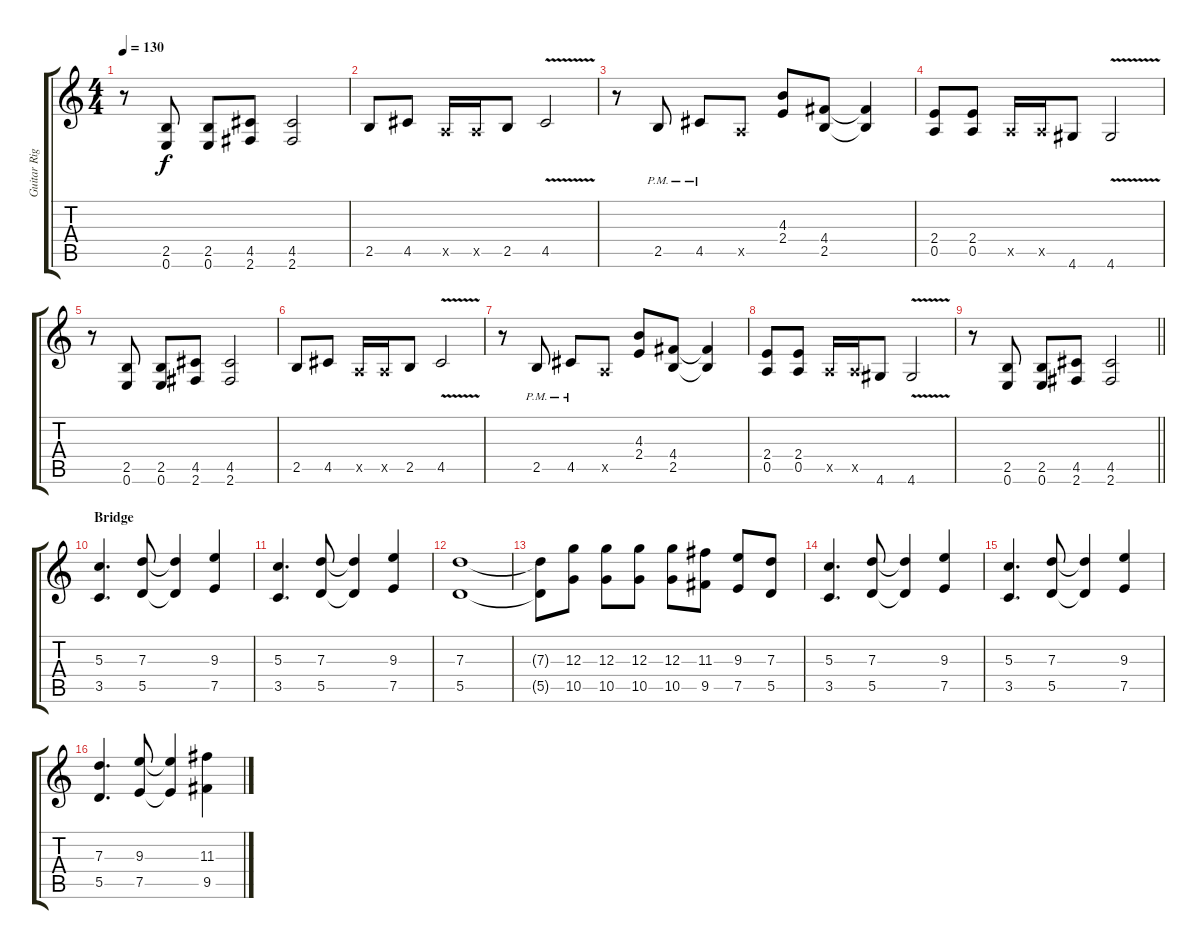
\track ("Guitar Right" "Guitar Rig") {instrument overdrivenguitar}
\staff {score tabs}
\tuning (E4 B3 G3 D3 A2 E2) {hide}
\ts (4 4)
\tempo 130
\clef g2
\ks c
r.8{dy f} (2.5 0.6).8 (2.5 0.6).8 (4.5 2.6).8 (4.5 2.6).2 |
2.5.8 4.5.8 0.5{x}.16 0.5{x}.16 2.5.8 4.5{v}.2 |
r.8 2.5{pm}.8 4.5{pm}.8 0.5{x}.8 (4.3 2.4).8 (4.4 2.5).8 (4.4{t} 2.5{t}).4 |
(2.4 0.5).8 (2.4 0.5).8 0.5{x}.16 0.5{x}.16 4.6.8 4.6{v}.2 |
r.8 (2.5 0.6).8 (2.5 0.6).8 (4.5 2.6).8 (4.5 2.6).2 |
2.5.8 4.5.8 0.5{x}.16 0.5{x}.16 2.5.8 4.5{v}.2 |
r.8 2.5{pm}.8 4.5{pm}.8 0.5{x}.8 (4.3 2.4).8 (4.4 2.5).8 (4.4{t} 2.5{t}).4 |
(2.4 0.5).8 (2.4 0.5).8 0.5{x}.16 0.5{x}.16 4.6.8 4.6{v}.2 |
\barLineRight lightlight
r.8 (2.5 0.6).8 (2.5 0.6).8 (4.5 2.6).8 (4.5 2.6).2 |
\section ("" "Bridge")
(5.3 3.5).4{d} (7.3 5.5).8 (7.3{t} 5.5{t}).4 (9.3 7.5).4 |
(5.3 3.5).4{d} (7.3 5.5).8 (7.3{t} 5.5{t}).4 (9.3 7.5).4 |
(7.3 5.5).1 |
(7.3{t} 5.5{t}).8 (12.3 10.5).8 (12.3 10.5).8 (12.3 10.5).8 (12.3 10.5).8 (11.3 9.5).8 (9.3 7.5).8 (7.3 5.5).8 |
(5.3 3.5).4{d} (7.3 5.5).8 (7.3{t} 5.5{t}).4 (9.3 7.5).4 |
(5.3 3.5).4{d} (7.3 5.5).8 (7.3{t} 5.5{t}).4 (9.3 7.5).4 |
(7.3 5.5).4{d} (9.3 7.5).8 (9.3{t} 7.5{t}).4 (11.3 9.5).4
